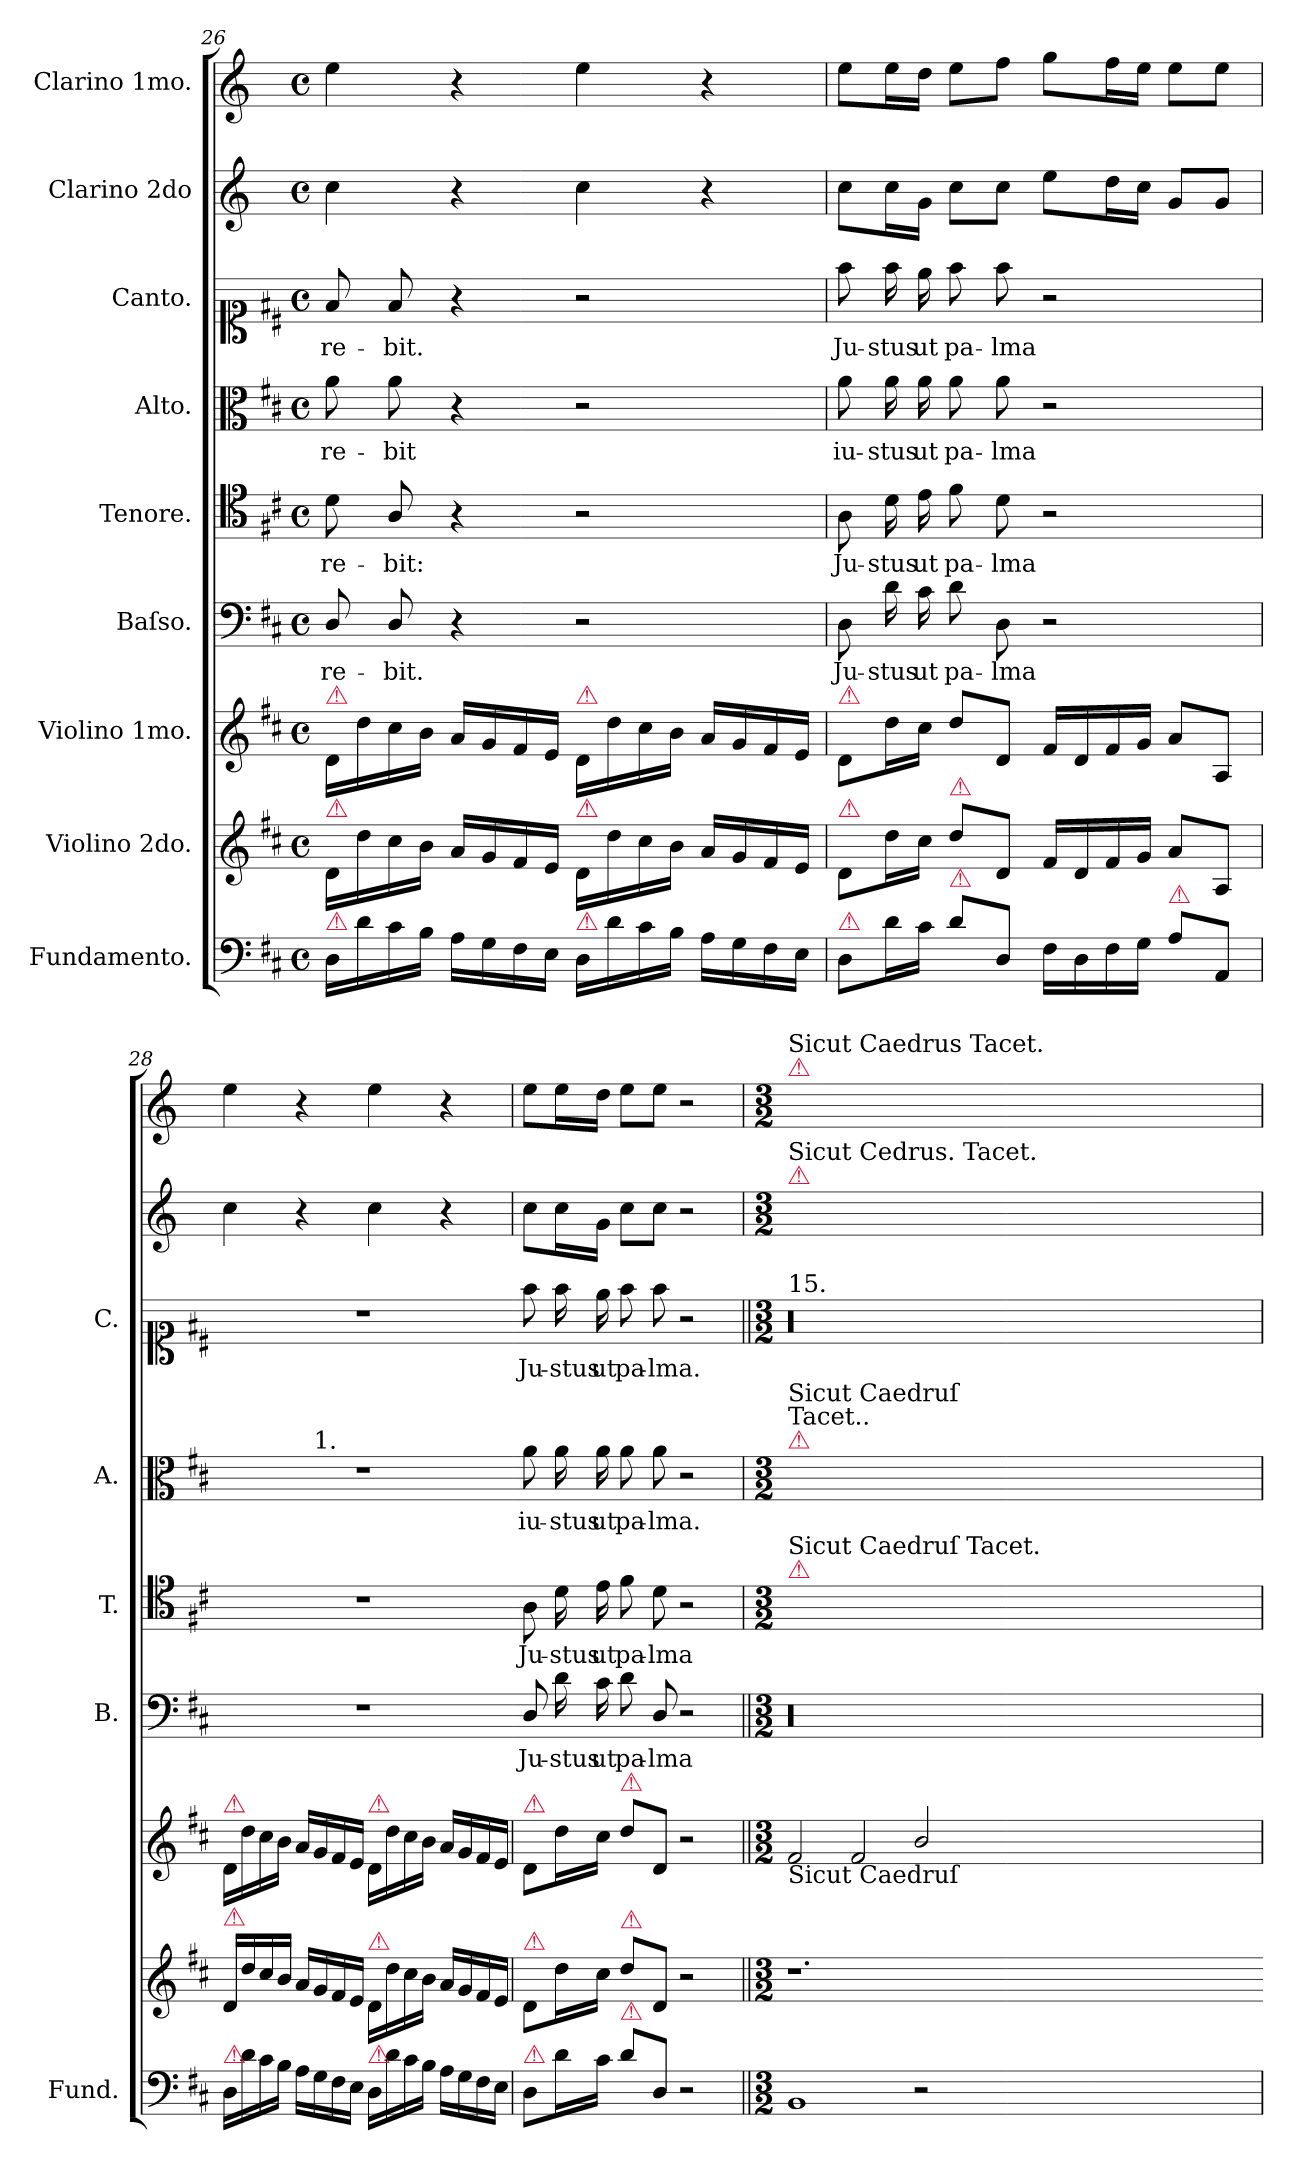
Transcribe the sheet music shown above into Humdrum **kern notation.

**kern	**kern	**kern	**kern	**text	**kern	**text	**kern	**text	**kern	**text	**kern	**kern
*part9	*part8	*part7	*part6	*part6	*part5	*part5	*part4	*part4	*part3	*part3	*part2	*part1
*staff9	*staff8	*staff7	*staff6	*staff6	*staff5	*staff5	*staff4	*staff4	*staff3	*staff3	*staff2	*staff1
*I"Fundamento.	*I"Violino 2do.	*I"Violino 1mo.	*I"Baſso.	*	*I"Tenore.	*	*I"Alto.	*	*I"Canto.	*	*I"Clarino 2do	*I"Clarino 1mo.
*I'Fund.	*	*	*I'B.	*	*I'T.	*	*I'A.	*	*I'C.	*	*	*
*clefF4	*clefG2	*clefG2	*clefF4	*	*clefC4	*	*clefC3	*	*clefC1	*	*clefG2	*clefG2
*	*	*	*	*	*	*	*	*	*	*	*ITrd-1c-2	*ITrd-1c-2
*k[f#c#]	*k[f#c#]	*k[f#c#]	*k[f#c#]	*	*k[f#c#]	*	*k[f#c#]	*	*k[f#c#]	*	*k[f#c#]	*k[f#c#]
*M4/4	*M4/4	*M4/4	*M4/4	*	*M4/4	*	*M4/4	*	*M4/4	*	*M4/4	*M4/4
*met(c)	*met(c)	*met(c)	*met(c)	*	*met(c)	*	*met(c)	*	*met(c)	*	*met(c)	*met(c)
=26	=26	=26	=26	=26	=26	=26	=26	=26	=26	=26	=26	=26
!	!	!LO:TX:a:color=crimson:t=⚠	!	!	!	!	!	!	!	!	!	!
!	!LO:TX:a:color=crimson:t=⚠	!	!	!	!	!	!	!	!	!	!	!
!LO:TX:a:color=crimson:t=⚠	!	!	!	!	!	!	!	!	!	!	!	!
!	!	!	!	!LO:LY:i	!	!	!	!LO:LY:i	!	!	!	!
16D/LL	16d/LL	16d/LL	8D/	-re-	8d\	-re-	8a\	-re-	8f#/	-re-	4dd\	4ff#\
16d\	16dd\	16dd\	.	.	.	.	.	.	.	.	.	.
!	!	!	!	!LO:LY:i	!	!	!	!LO:LY:i	!	!	!	!
16c#\	16cc#\	16cc#\	8D/	-bit.	8A/	-bit:	8a\	-bit	8f#/	-bit.	.	.
16B\JJ	16b\JJ	16b\JJ	.	.	.	.	.	.	.	.	.	.
16A\LL	16a/LL	16a/LL	4r	.	4r	.	4r	.	4r	.	4r	4r
16G\	16g/	16g/	.	.	.	.	.	.	.	.	.	.
16F#\	16f#/	16f#/	.	.	.	.	.	.	.	.	.	.
16E\JJ	16e/JJ	16e/JJ	.	.	.	.	.	.	.	.	.	.
!	!	!LO:TX:a:color=crimson:t=⚠	!	!	!	!	!	!	!	!	!	!
!	!LO:TX:a:color=crimson:t=⚠	!	!	!	!	!	!	!	!	!	!	!
!LO:TX:a:color=crimson:t=⚠	!	!	!	!	!	!	!	!	!	!	!	!
16D/LL	16d/LL	16d/LL	2r	.	2r	.	2r	.	2r	.	4dd\	4ff#\
16d\	16dd\	16dd\	.	.	.	.	.	.	.	.	.	.
16c#\	16cc#\	16cc#\	.	.	.	.	.	.	.	.	.	.
16B\JJ	16b\JJ	16b\JJ	.	.	.	.	.	.	.	.	.	.
16A\LL	16a/LL	16a/LL	.	.	.	.	.	.	.	.	4r	4r
16G\	16g/	16g/	.	.	.	.	.	.	.	.	.	.
16F#\	16f#/	16f#/	.	.	.	.	.	.	.	.	.	.
16E\JJ	16e/JJ	16e/JJ	.	.	.	.	.	.	.	.	.	.
=27	=27	=27	=27	=27	=27	=27	=27	=27	=27	=27	=27	=27
!	!	!LO:TX:a:color=crimson:t=⚠	!	!	!	!	!	!	!	!	!	!
!	!LO:TX:a:color=crimson:t=⚠	!	!	!	!	!	!	!	!	!	!	!
!LO:TX:a:color=crimson:t=⚠	!	!	!	!	!	!	!	!	!	!	!	!
8D/L	8d/L	8d/L	8D\	Ju-	8A\	Ju-	8a\	iu-	8ff#\	Ju-	8dd\L	8ff#\L
16d\L	16dd\L	16dd\L	16d\	-stus	16d\	-stus	16a\	-stus	16ff#\	-stus	16dd\L	16ff#\L
16c#\JJ	16cc#\JJ	16cc#\JJ	16c#\	ut	16e\	ut	16a\	ut	16ee\	ut	16a\JJ	16ee\JJ
!	!LO:TX:a:color=crimson:t=⚠	!	!	!	!	!	!	!	!	!	!	!
!LO:TX:a:color=crimson:t=⚠	!	!	!	!	!	!	!	!	!	!	!	!
8d\L	8dd\L	8dd\L	8d\	pa-	8f#\	pa-	8a\	pa-	8ff#\	pa-	8dd\L	8ff#\L
8D/J	8d/J	8d/J	8D\	-lma	8d\	-lma	8a\	-lma	8ff#\	-lma	8dd\J	8gg\J
16F#\LL	16f#/LL	16f#/LL	2r	.	2r	.	2r	.	2r	.	8ff#\L	8aa\L
16D\	16d/	16d/	.	.	.	.	.	.	.	.	.	.
16F#\	16f#/	16f#/	.	.	.	.	.	.	.	.	16ee\L	16gg\L
16G\JJ	16g/JJ	16g/JJ	.	.	.	.	.	.	.	.	16dd\JJ	16ff#\JJ
!LO:TX:a:color=crimson:t=⚠	!	!	!	!	!	!	!	!	!	!	!	!
8A\L	8a/L	8a/L	.	.	.	.	.	.	.	.	8a/L	8ff#\L
8AA/J	8A/J	8A/J	.	.	.	.	.	.	.	.	8a/J	8ff#\J
=28	=28	=28	=28	=28	=28	=28	=28	=28	=28	=28	=28	=28
!	!	!LO:TX:a:color=crimson:t=⚠	!	!	!	!	!	!	!	!	!	!
!	!LO:TX:a:color=crimson:t=⚠	!	!	!	!	!	!	!	!	!	!	!
!LO:TX:a:color=crimson:t=⚠	!	!	!	!	!	!	!	!	!	!	!	!
*	*	*	*	*	*	*	*^	*	*	*	*	*
16D/LL	16d/LL	16d/LL	1r	.	1r	.	1r	4ryy	.	1r	.	4dd\	4ff#\
16d\	16dd\	16dd\	.	.	.	.	.	.	.	.	.	.	.
16c#\	16cc#\	16cc#\	.	.	.	.	.	.	.	.	.	.	.
16B\JJ	16b/JJ	16b\JJ	.	.	.	.	.	.	.	.	.	.	.
16A\LL	16a/LL	16a/LL	.	.	.	.	.	16ryy	.	.	.	4r	4r
!	!	!	!	!	!	!	!	!LO:TX:a:t=1.	!	!	!	!	!
16G\	16g/	16g/	.	.	.	.	.	2ryy	.	.	.	.	.
16F#\	16f#/	16f#/	.	.	.	.	.	.	.	.	.	.	.
16E\JJ	16e/JJ	16e/JJ	.	.	.	.	.	.	.	.	.	.	.
!	!	!LO:TX:a:color=crimson:t=⚠	!	!	!	!	!	!	!	!	!	!	!
!	!LO:TX:a:color=crimson:t=⚠	!	!	!	!	!	!	!	!	!	!	!	!
!LO:TX:a:color=crimson:t=⚠	!	!	!	!	!	!	!	!	!	!	!	!	!
16D/LL	16d\LL	16d/LL	.	.	.	.	.	.	.	.	.	4dd\	4ff#\
16d\	16dd/	16dd\	.	.	.	.	.	.	.	.	.	.	.
16c#\	16cc#\	16cc#\	.	.	.	.	.	.	.	.	.	.	.
16B\JJ	16b\JJ	16b\JJ	.	.	.	.	.	.	.	.	.	.	.
16A\LL	16a/LL	16a/LL	.	.	.	.	.	.	.	.	.	4r	4r
16G\	16g/	16g/	.	.	.	.	.	8.ryy	.	.	.	.	.
16F#\	16f#/	16f#/	.	.	.	.	.	.	.	.	.	.	.
16E\JJ	16e/JJ	16e/JJ	.	.	.	.	.	.	.	.	.	.	.
=29	=29	=29	=29-	=29	=29-	=29	=29-	=29-	=29	=29-	=29	=29	=29
!	!	!LO:TX:a:color=crimson:t=⚠	!	!	!	!	!	!	!	!	!	!	!
!	!LO:TX:a:color=crimson:t=⚠	!	!	!	!	!	!	!	!	!	!	!	!
!LO:TX:a:color=crimson:t=⚠	!	!	!	!	!	!	!	!	!	!	!	!	!
!	!	!	!	!LO:LY:i	!	!LO:LY:i	!	!	!	!	!	!	!
*	*	*	*	*	*	*	*v	*v	*	*	*	*	*
8D/L	8d\L	8d/L	8D/	Ju-	8A\	Ju-	8a\	iu-	8ff#\	Ju-	8dd\L	8ff#\L
!	!	!	!	!LO:LY:i	!	!LO:LY:i	!	!	!	!	!	!
16d\L	16dd/L	16dd\L	16d\	-stus	16d\	-stus	16a\	-stus	16ff#\	-stus	16dd\L	16ff#\L
!	!	!	!	!LO:LY:i	!	!LO:LY:i	!	!	!	!	!	!
16c#\JJ	16cc#\JJ	16cc#\JJ	16c#\	ut	16e\	ut	16a\	ut	16ee\	ut	16a\JJ	16ee\JJ
!	!	!LO:TX:a:color=crimson:t=⚠	!	!	!	!	!	!	!	!	!	!
!	!LO:TX:a:color=crimson:t=⚠	!	!	!	!	!	!	!	!	!	!	!
!LO:TX:a:color=crimson:t=⚠	!	!	!	!	!	!	!	!	!	!	!	!
!	!	!	!	!LO:LY:i	!	!LO:LY:i	!	!	!	!	!	!
8d\L	8dd\L	8dd\L	8d\	pa-	8f#\	pa-	8a\	pa-	8ff#\	pa-	8dd\L	8ff#\L
!	!	!	!	!LO:LY:i	!	!LO:LY:i	!	!	!	!	!	!
8D/J	8d/J	8d/J	8D/	-lma	8d\	-lma	8a\	-lma.	8ff#\	-lma.	8dd\J	8ff#\J
2r	2r	2r	2r	.	2r	.	2r	.	2r	.	2r	2r
=30||	=30||	=30||	=30||	=30	=30	=30	=30	=30	=30||	=30	=30	=30
*M3/2	*M3/2	*M3/2	*M3/2	*	*M3/2	*	*M3/2	*	*M3/2	*	*M3/2	*M3/2
!	!	!	!	!	!	!	!	!	!	!	!	!LO:TX:a:color=crimson:t=⚠
!	!	!	!	!	!	!	!	!	!	!	!	!LO:TX:a:t=Sicut Caedrus Tacet.
!	!	!	!	!	!	!	!	!	!	!	!LO:TX:a:color=crimson:t=⚠	!
!	!	!	!	!	!	!	!	!	!	!	!LO:TX:a:t=Sicut Cedrus. Tacet.	!
!	!	!	!	!	!	!	!	!	!LO:TX:a:t=15.	!	!	!
!	!	!	!	!	!	!	!LO:TX:a:color=crimson:t=⚠	!	!	!	!	!
!	!	!	!	!	!	!	!LO:TX:a:t=Sicut Caedruſ \nTacet..	!	!	!	!	!
!	!	!	!	!	!LO:TX:a:color=crimson:t=⚠	!	!	!	!	!	!	!
!	!	!	!	!	!LO:TX:a:t=Sicut Caedruſ Tacet.	!	!	!	!	!	!	!
!	!	!LO:TX:b:t=Sicut Caedruſ	!	!	!	!	!	!	!	!	!	!
!	!	!	!LO:N:vis=00	!	!	!	!	!	!LO:N:vis=00	!	!	!
1BB	1.r	2f#/	00.r	.	1.ryy	.	1.ryy	.	00.r	.	1.ryy	1.ryy
.	.	2f#/	.	.	.	.	.	.	.	.	.	.
2r	.	2b/	.	.	.	.	.	.	.	.	.	.
00ryy	00ryy	00ryy	.	.	00ryy	.	00ryy	.	.	.	00ryy	00ryy
2ryy	2ryy	2ryy	.	.	2ryy	.	2ryy	.	.	.	2ryy	2ryy
=	=-	=	=	=	=	=	=	=	=	=	=	=
*-	*-	*-	*-	*-	*-	*-	*-	*-	*-	*-	*-	*-
